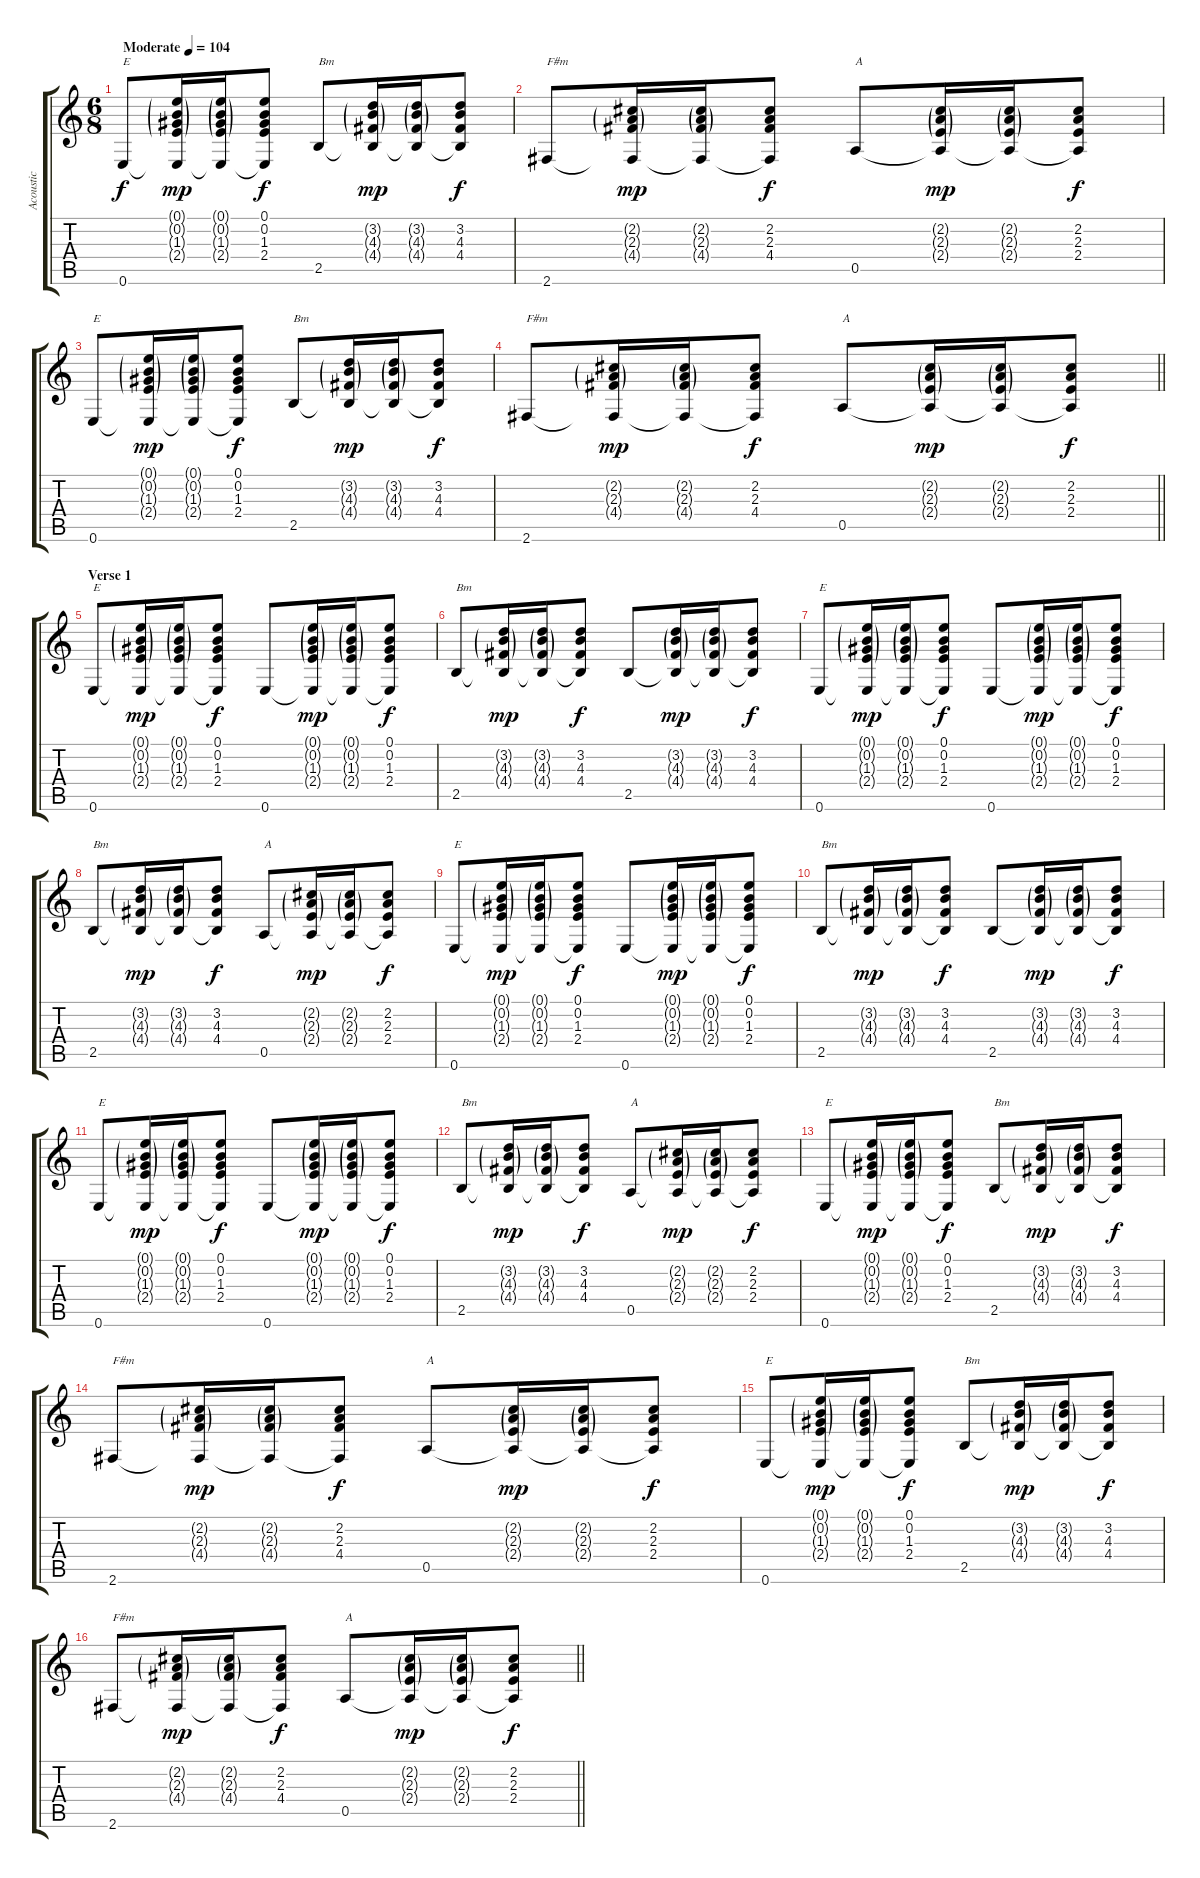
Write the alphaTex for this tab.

\track ("Acoustic" "Acoustic") {instrument acousticguitarsteel}
\staff {score tabs}
\tuning (E4 B3 G3 D3 A2 E2) {hide}
\ts (6 8)
\tempo (104 "Moderate")
\clef g2
\ks c
0.6.8{txt "E" dy f instrument acousticguitarsteel} (0.1{g} 0.2{g} 1.3{g} 2.4{g} 0.6{t}).16{dy mp} (0.1{g} 0.2{g} 1.3{g} 2.4{g} 0.6{t}).16 (0.1 0.2 1.3 2.4 0.6{t}).8{dy f} 2.5.8{txt "Bm"} (3.2{g} 4.3{g} 4.4{g} 2.5{t}).16{dy mp} (3.2{g} 4.3{g} 4.4{g} 2.5{t}).16 (3.2 4.3 4.4 2.5{t}).8{dy f} |
2.6.8{txt "F#m"} (2.2{g} 2.3{g} 4.4{g} 2.6{t}).16{dy mp} (2.2{g} 2.3{g} 4.4{g} 2.6{t}).16 (2.2 2.3 4.4 2.6{t}).8{dy f} 0.5.8{txt "A"} (2.2{g} 2.3{g} 2.4{g} 0.5{t}).16{dy mp} (2.2{g} 2.3{g} 2.4{g} 0.5{t}).16 (2.2 2.3 2.4 0.5{t}).8{dy f} |
0.6.8{txt "E"} (0.1{g} 0.2{g} 1.3{g} 2.4{g} 0.6{t}).16{dy mp} (0.1{g} 0.2{g} 1.3{g} 2.4{g} 0.6{t}).16 (0.1 0.2 1.3 2.4 0.6{t}).8{dy f} 2.5.8{txt "Bm"} (3.2{g} 4.3{g} 4.4{g} 2.5{t}).16{dy mp} (3.2{g} 4.3{g} 4.4{g} 2.5{t}).16 (3.2 4.3 4.4 2.5{t}).8{dy f} |
\barLineRight lightlight
2.6.8{txt "F#m"} (2.2{g} 2.3{g} 4.4{g} 2.6{t}).16{dy mp} (2.2{g} 2.3{g} 4.4{g} 2.6{t}).16 (2.2 2.3 4.4 2.6{t}).8{dy f} 0.5.8{txt "A"} (2.2{g} 2.3{g} 2.4{g} 0.5{t}).16{dy mp} (2.2{g} 2.3{g} 2.4{g} 0.5{t}).16 (2.2 2.3 2.4 0.5{t}).8{dy f} |
\section ("" "Verse 1")
0.6.8{txt "E"} (0.1{g} 0.2{g} 1.3{g} 2.4{g} 0.6{t}).16{dy mp} (0.1{g} 0.2{g} 1.3{g} 2.4{g} 0.6{t}).16 (0.1 0.2 1.3 2.4 0.6{t}).8{dy f} 0.6.8 (0.1{g} 0.2{g} 1.3{g} 2.4{g} 0.6{t}).16{dy mp} (0.1{g} 0.2{g} 1.3{g} 2.4{g} 0.6{t}).16 (0.1 0.2 1.3 2.4 0.6{t}).8{dy f} |
2.5.8{txt "Bm"} (3.2{g} 4.3{g} 4.4{g} 2.5{t}).16{dy mp} (3.2{g} 4.3{g} 4.4{g} 2.5{t}).16 (3.2 4.3 4.4 2.5{t}).8{dy f} 2.5.8 (3.2{g} 4.3{g} 4.4{g} 2.5{t}).16{dy mp} (3.2{g} 4.3{g} 4.4{g} 2.5{t}).16 (3.2 4.3 4.4 2.5{t}).8{dy f} |
0.6.8{txt "E"} (0.1{g} 0.2{g} 1.3{g} 2.4{g} 0.6{t}).16{dy mp} (0.1{g} 0.2{g} 1.3{g} 2.4{g} 0.6{t}).16 (0.1 0.2 1.3 2.4 0.6{t}).8{dy f} 0.6.8 (0.1{g} 0.2{g} 1.3{g} 2.4{g} 0.6{t}).16{dy mp} (0.1{g} 0.2{g} 1.3{g} 2.4{g} 0.6{t}).16 (0.1 0.2 1.3 2.4 0.6{t}).8{dy f} |
2.5.8{txt "Bm"} (3.2{g} 4.3{g} 4.4{g} 2.5{t}).16{dy mp} (3.2{g} 4.3{g} 4.4{g} 2.5{t}).16 (3.2 4.3 4.4 2.5{t}).8{dy f} 0.5.8{txt "A"} (2.2{g} 2.3{g} 2.4{g} 0.5{t}).16{dy mp} (2.2{g} 2.3{g} 2.4{g} 0.5{t}).16 (2.2 2.3 2.4 0.5{t}).8{dy f} |
0.6.8{txt "E"} (0.1{g} 0.2{g} 1.3{g} 2.4{g} 0.6{t}).16{dy mp} (0.1{g} 0.2{g} 1.3{g} 2.4{g} 0.6{t}).16 (0.1 0.2 1.3 2.4 0.6{t}).8{dy f} 0.6.8 (0.1{g} 0.2{g} 1.3{g} 2.4{g} 0.6{t}).16{dy mp} (0.1{g} 0.2{g} 1.3{g} 2.4{g} 0.6{t}).16 (0.1 0.2 1.3 2.4 0.6{t}).8{dy f} |
2.5.8{txt "Bm"} (3.2{g} 4.3{g} 4.4{g} 2.5{t}).16{dy mp} (3.2{g} 4.3{g} 4.4{g} 2.5{t}).16 (3.2 4.3 4.4 2.5{t}).8{dy f} 2.5.8 (3.2{g} 4.3{g} 4.4{g} 2.5{t}).16{dy mp} (3.2{g} 4.3{g} 4.4{g} 2.5{t}).16 (3.2 4.3 4.4 2.5{t}).8{dy f} |
0.6.8{txt "E"} (0.1{g} 0.2{g} 1.3{g} 2.4{g} 0.6{t}).16{dy mp} (0.1{g} 0.2{g} 1.3{g} 2.4{g} 0.6{t}).16 (0.1 0.2 1.3 2.4 0.6{t}).8{dy f} 0.6.8 (0.1{g} 0.2{g} 1.3{g} 2.4{g} 0.6{t}).16{dy mp} (0.1{g} 0.2{g} 1.3{g} 2.4{g} 0.6{t}).16 (0.1 0.2 1.3 2.4 0.6{t}).8{dy f} |
2.5.8{txt "Bm"} (3.2{g} 4.3{g} 4.4{g} 2.5{t}).16{dy mp} (3.2{g} 4.3{g} 4.4{g} 2.5{t}).16 (3.2 4.3 4.4 2.5{t}).8{dy f} 0.5.8{txt "A"} (2.2{g} 2.3{g} 2.4{g} 0.5{t}).16{dy mp} (2.2{g} 2.3{g} 2.4{g} 0.5{t}).16 (2.2 2.3 2.4 0.5{t}).8{dy f} |
0.6.8{txt "E"} (0.1{g} 0.2{g} 1.3{g} 2.4{g} 0.6{t}).16{dy mp} (0.1{g} 0.2{g} 1.3{g} 2.4{g} 0.6{t}).16 (0.1 0.2 1.3 2.4 0.6{t}).8{dy f} 2.5.8{txt "Bm"} (3.2{g} 4.3{g} 4.4{g} 2.5{t}).16{dy mp} (3.2{g} 4.3{g} 4.4{g} 2.5{t}).16 (3.2 4.3 4.4 2.5{t}).8{dy f} |
2.6.8{txt "F#m"} (2.2{g} 2.3{g} 4.4{g} 2.6{t}).16{dy mp} (2.2{g} 2.3{g} 4.4{g} 2.6{t}).16 (2.2 2.3 4.4 2.6{t}).8{dy f} 0.5.8{txt "A"} (2.2{g} 2.3{g} 2.4{g} 0.5{t}).16{dy mp} (2.2{g} 2.3{g} 2.4{g} 0.5{t}).16 (2.2 2.3 2.4 0.5{t}).8{dy f} |
0.6.8{txt "E"} (0.1{g} 0.2{g} 1.3{g} 2.4{g} 0.6{t}).16{dy mp} (0.1{g} 0.2{g} 1.3{g} 2.4{g} 0.6{t}).16 (0.1 0.2 1.3 2.4 0.6{t}).8{dy f} 2.5.8{txt "Bm"} (3.2{g} 4.3{g} 4.4{g} 2.5{t}).16{dy mp} (3.2{g} 4.3{g} 4.4{g} 2.5{t}).16 (3.2 4.3 4.4 2.5{t}).8{dy f} |
\barLineRight lightlight
2.6.8{txt "F#m"} (2.2{g} 2.3{g} 4.4{g} 2.6{t}).16{dy mp} (2.2{g} 2.3{g} 4.4{g} 2.6{t}).16 (2.2 2.3 4.4 2.6{t}).8{dy f} 0.5.8{txt "A"} (2.2{g} 2.3{g} 2.4{g} 0.5{t}).16{dy mp} (2.2{g} 2.3{g} 2.4{g} 0.5{t}).16 (2.2 2.3 2.4 0.5{t}).8{dy f}
